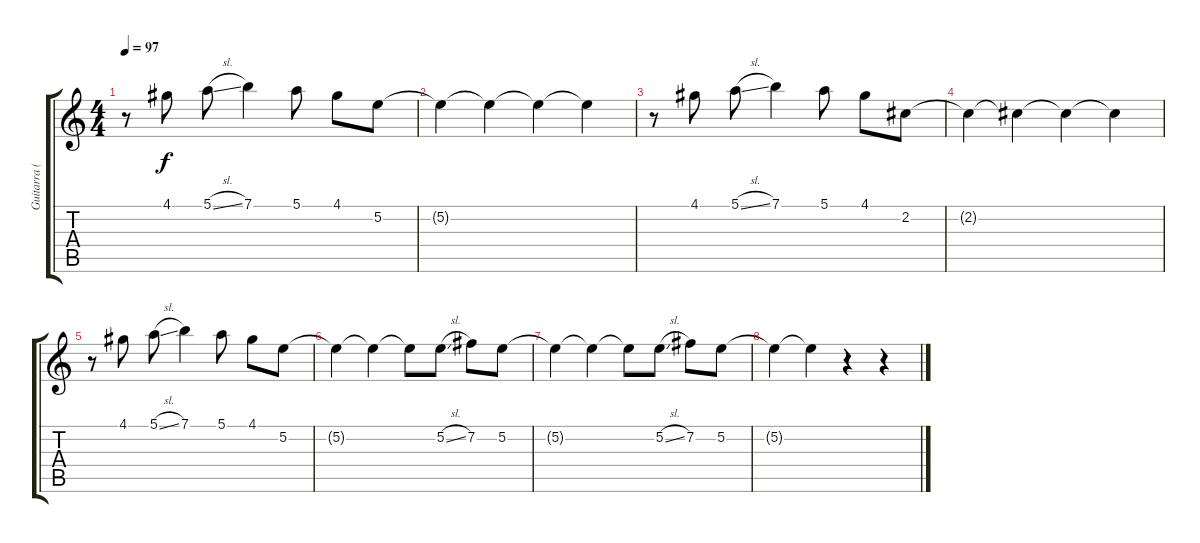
\track ("Guitarra (solo)" "Guitarra (") {instrument electricguitarjazz}
\staff {score tabs}
\tuning (E4 B3 G3 D3 A2 E2) {hide}
\ts (4 4)
\tempo 97
\clef g2
\ks c
r.8{dy f instrument electricguitarjazz} 4.1.8 5.1{sl}.8 7.1.4 5.1.8 4.1.8 5.2.8 |
5.2{t}.4 5.2{t}.4 5.2{t}.4 5.2{t}.4 |
r.8 4.1.8 5.1{sl}.8 7.1.4 5.1.8 4.1.8 2.2.8 |
2.2{t}.4 2.2{t}.4 2.2{t}.4 2.2{t}.4 |
r.8 4.1.8 5.1{sl}.8 7.1.4 5.1.8 4.1.8 5.2.8 |
5.2{t}.4 5.2{t}.4 5.2{t}.8 5.2{sl}.8 7.2.8 5.2.8 |
5.2{t}.4 5.2{t}.4 5.2{t}.8 5.2{sl}.8 7.2.8 5.2.8 |
5.2{t}.4 5.2{t}.4 r.4 r.4
